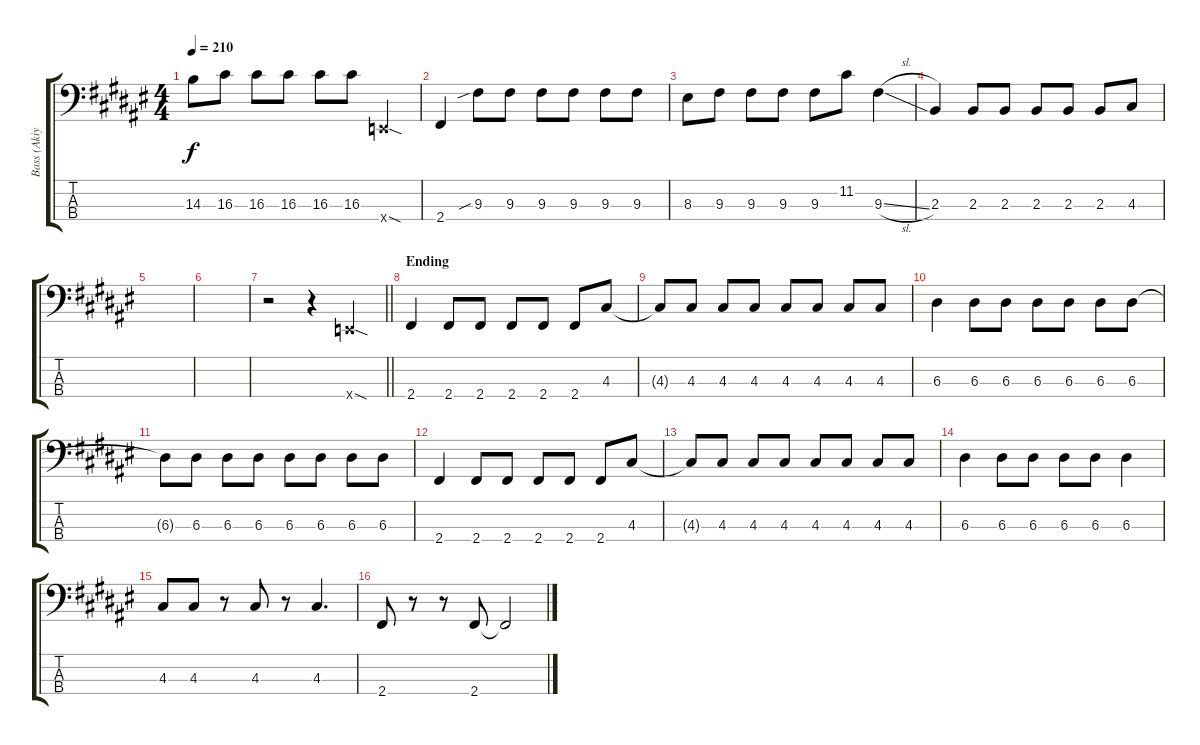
\track ("Bass (Akiyama Mio)" "Bass (Akiy") {instrument electricbassfinger}
\staff {score tabs}
\tuning (G2 D2 A1 E1) {hide}
\ts (4 4)
\tempo 210
\clef f4
\ks f#
14.3.8{dy f} 16.3.8 16.3.8 16.3.8 16.3.8 16.3.8 0.4{sod x}.4 |
2.4.4 9.3{sib}.8 9.3.8 9.3.8 9.3.8 9.3.8 9.3.8 |
8.3.8 9.3.8 9.3.8 9.3.8 9.3.8 11.2.8 9.3{sl}.4 |
2.3.4 2.3.8 2.3.8 2.3.8 2.3.8 2.3.8 4.3.8 |
|
|
\barLineRight lightlight
r.2 r.4 0.4{sod x}.4 |
\section ("" "Ending")
2.4.4 2.4.8 2.4.8 2.4.8 2.4.8 2.4.8 4.3.8 |
4.3{t}.8 4.3.8 4.3.8 4.3.8 4.3.8 4.3.8 4.3.8 4.3.8 |
6.3.4 6.3.8 6.3.8 6.3.8 6.3.8 6.3.8 6.3.8 |
6.3{t}.8 6.3.8 6.3.8 6.3.8 6.3.8 6.3.8 6.3.8 6.3.8 |
2.4.4 2.4.8 2.4.8 2.4.8 2.4.8 2.4.8 4.3.8 |
4.3{t}.8 4.3.8 4.3.8 4.3.8 4.3.8 4.3.8 4.3.8 4.3.8 |
6.3.4 6.3.8 6.3.8 6.3.8 6.3.8 6.3.4 |
4.3.8 4.3.8 r.8 4.3.8 r.8 4.3.4{d} |
2.4.8 r.8 r.8 2.4.8 2.4{t}.2
